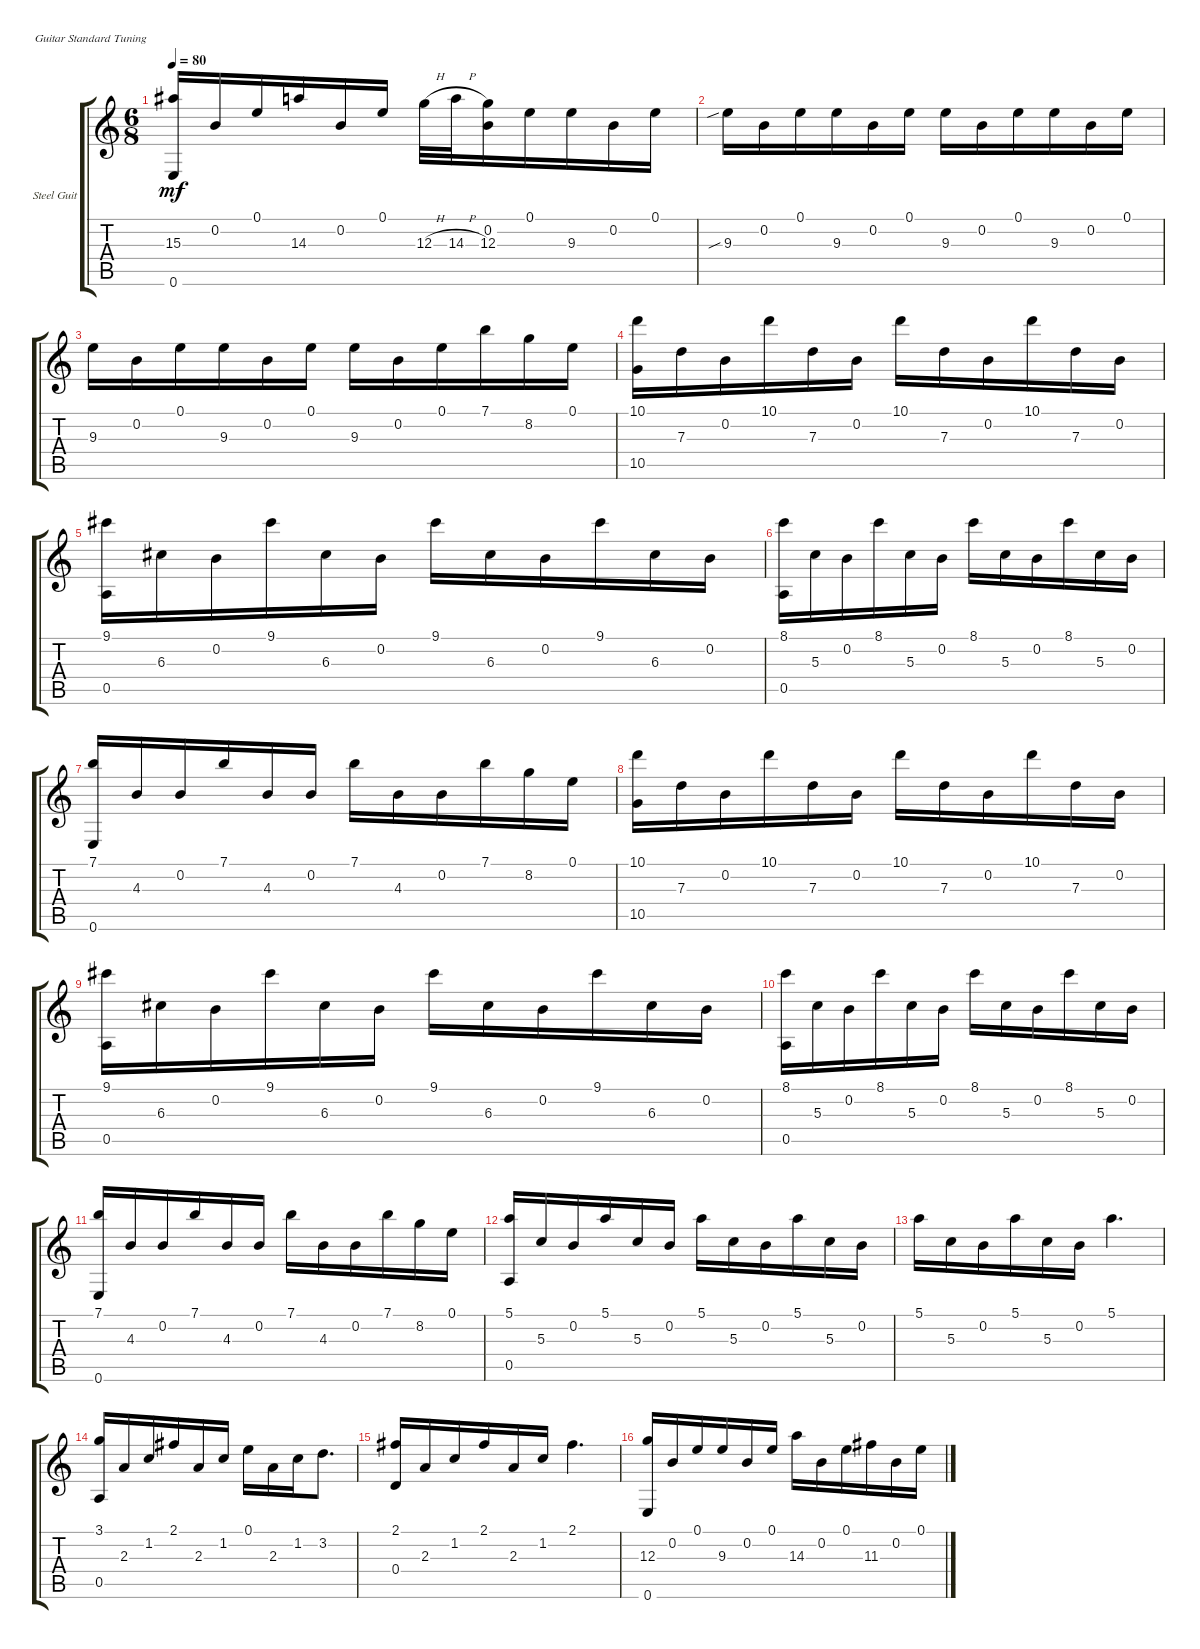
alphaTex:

\defaultSystemsLayout 4
\bracketExtendMode groupsimilarinstruments
\firstSystemTrackNameOrientation horizontal
\otherSystemsTrackNameOrientation horizontal
\track ("Steel Guitar" "Steel Guit") {instrument acousticguitarsteel}
\staff {score tabs}
\tuning (E4 B3 G3 D3 A2 E2)
\ts (6 8)
\tempo 80
\clef g2
\ks c
(15.3 0.6).16{dy mf} 0.2.16 0.1.16 14.3.16 0.2.16 0.1.16 12.3{h}.32 14.3{h}.32 (0.2 12.3).16 0.1.16 9.3.16 0.2.16 0.1.16 |
9.3{sib}.16 0.2.16 0.1.16 9.3.16 0.2.16 0.1.16 9.3.16 0.2.16 0.1.16 9.3.16 0.2.16 0.1.16 |
9.3.16 0.2.16 0.1.16 9.3.16 0.2.16 0.1.16 9.3.16 0.2.16 0.1.16 7.1.16 8.2.16 0.1.16 |
(10.1 10.5).16 7.3.16 0.2.16 10.1.16 7.3.16 0.2.16 10.1.16 7.3.16 0.2.16 10.1.16 7.3.16 0.2.16 |
(9.1 0.5).16 6.3.16 0.2.16 9.1.16 6.3.16 0.2.16 9.1.16 6.3.16 0.2.16 9.1.16 6.3.16 0.2.16 |
(8.1 0.5).16 5.3.16 0.2.16 8.1.16 5.3.16 0.2.16 8.1.16 5.3.16 0.2.16 8.1.16 5.3.16 0.2.16 |
(7.1 0.6).16 4.3.16 0.2.16 7.1.16 4.3.16 0.2.16 7.1.16 4.3.16 0.2.16 7.1.16 8.2.16 0.1.16 |
(10.1 10.5).16 7.3.16 0.2.16 10.1.16 7.3.16 0.2.16 10.1.16 7.3.16 0.2.16 10.1.16 7.3.16 0.2.16 |
(9.1 0.5).16 6.3.16 0.2.16 9.1.16 6.3.16 0.2.16 9.1.16 6.3.16 0.2.16 9.1.16 6.3.16 0.2.16 |
(8.1 0.5).16 5.3.16 0.2.16 8.1.16 5.3.16 0.2.16 8.1.16 5.3.16 0.2.16 8.1.16 5.3.16 0.2.16 |
(7.1 0.6).16 4.3.16 0.2.16 7.1.16 4.3.16 0.2.16 7.1.16 4.3.16 0.2.16 7.1.16 8.2.16 0.1.16 |
(5.1 0.5).16 5.3.16 0.2.16 5.1.16 5.3.16 0.2.16 5.1.16 5.3.16 0.2.16 5.1.16 5.3.16 0.2.16 |
5.1.16 5.3.16 0.2.16 5.1.16 5.3.16 0.2.16 5.1.4{d} |
(3.1 0.5).16 2.3.16 1.2.16 2.1.16 2.3.16 1.2.16 0.1.16 2.3.16 1.2.16 3.2.8{d} |
(2.1 0.4).16 2.3.16 1.2.16 2.1.16 2.3.16 1.2.16 2.1.4{d} |
(12.3 0.6).16 0.2.16 0.1.16 9.3.16 0.2.16 0.1.16 14.3.16 0.2.16 0.1.16 11.3.16 0.2.16 0.1.16
